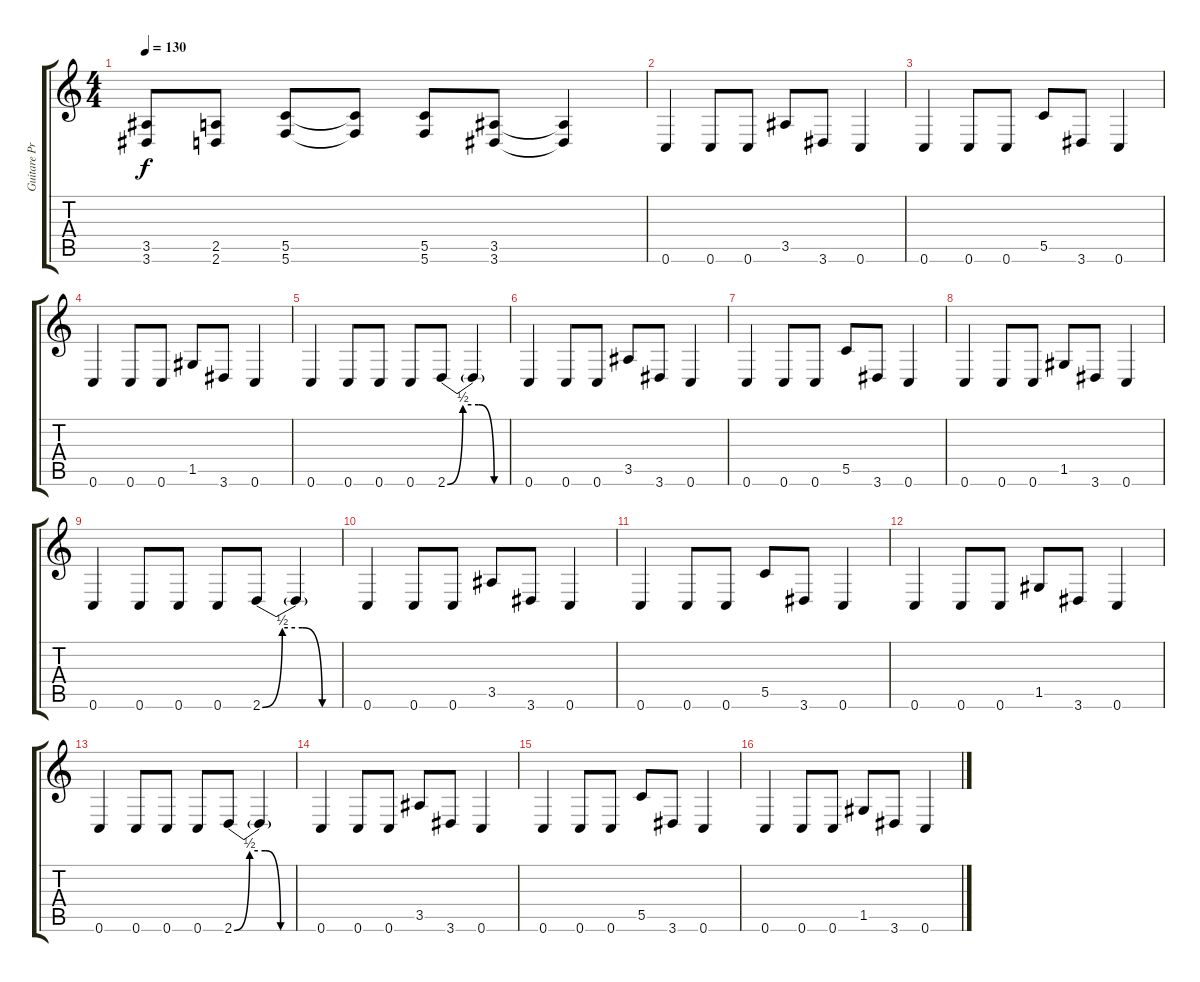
\track ("Guitare Principale" "Guitare Pr") {instrument distortionguitar}
\staff {score tabs}
\tuning (D4 A3 F3 C3 G2 C2) {hide}
\ts (4 4)
\tempo 130
\clef g2
\ks c
(3.5{t} 3.6{t}).8{dy f} (2.5 2.6).8 (5.5 5.6).8 (5.5{t} 5.6{t}).8 (5.5 5.6).8 (3.5 3.6).8 (3.5{t} 3.6{t}).4 |
0.6.4 0.6.8 0.6.8 3.5.8 3.6.8 0.6.4 |
0.6.4 0.6.8 0.6.8 5.5.8 3.6.8 0.6.4 |
0.6.4 0.6.8 0.6.8 1.5.8 3.6.8 0.6.4 |
0.6.4 0.6.8 0.6.8 0.6.8 2.6{be (custom 0 0 15 2 30 2 45 0 60 0)}.8 2.6{t}.4 |
0.6.4 0.6.8 0.6.8 3.5.8 3.6.8 0.6.4 |
0.6.4 0.6.8 0.6.8 5.5.8 3.6.8 0.6.4 |
0.6.4 0.6.8 0.6.8 1.5.8 3.6.8 0.6.4 |
0.6.4 0.6.8 0.6.8 0.6.8 2.6{be (custom 0 0 15 2 30 2 45 0 60 0)}.8 2.6{t}.4 |
0.6.4 0.6.8 0.6.8 3.5.8 3.6.8 0.6.4 |
0.6.4 0.6.8 0.6.8 5.5.8 3.6.8 0.6.4 |
0.6.4 0.6.8 0.6.8 1.5.8 3.6.8 0.6.4 |
0.6.4 0.6.8 0.6.8 0.6.8 2.6{be (custom 0 0 15 2 30 2 45 0 60 0)}.8 2.6{t}.4 |
0.6.4 0.6.8 0.6.8 3.5.8 3.6.8 0.6.4 |
0.6.4 0.6.8 0.6.8 5.5.8 3.6.8 0.6.4 |
0.6.4 0.6.8 0.6.8 1.5.8 3.6.8 0.6.4
